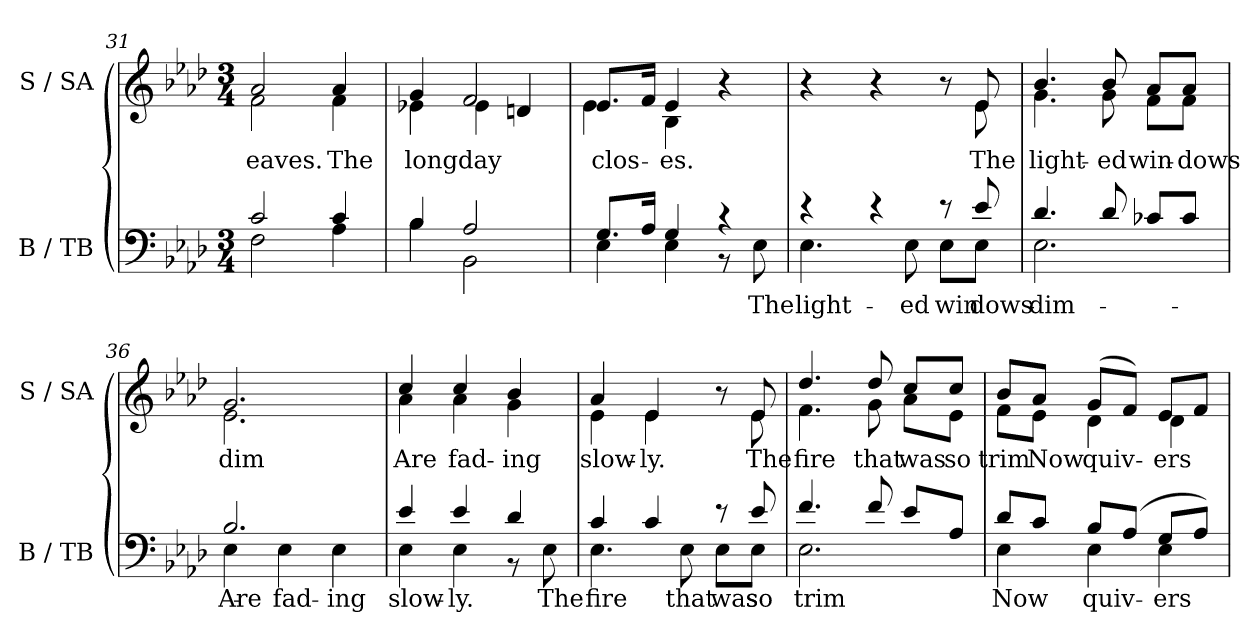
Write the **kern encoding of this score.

**kern	**text	**kern	**text
*part2	*part2	*part1	*part1
*staff2	*staff2	*staff1	*staff1
*I"B / TB	*	*I"S / SA	*
*I'B / TB	*	*I'S / SA	*
*clefF4	*	*clefG2	*
*k[b-e-a-d-]	*	*k[b-e-a-d-]	*
*A-:	*	*A-:	*
*M3/4	*	*M3/4	*
=31	=31	=31	=31
*^	*	*	*
!	!	!	!	!LO:LY:b:color=#000000
*	*	*	*^	*
2ci/	2Fi\	.	2a-i/	2fi\	eaves.
!	!	!	!	!	!LO:LY:b:color=#000000
4ci/	4A-i\	.	4a-i/	4fi\	The
=32	=32	=32	=32	=32	=32
!	!	!	!	!	!LO:LY:b:color=#000000
4B-i/	4B-i\	.	4gi/	4e-Xi\	long
!	!	!	!	!	!LO:LY:b:color=#000000
2A-i/	2BB-i\	.	2fi/	4e-i\	day
.	.	.	.	(4dni/	.
!!LO:PB:g=z	!!
=33	=33	=33	=33	=33	=33
!	!	!	!	!	!LO:LY:b:color=#000000
8.Gi/L	4E-i\	.	8.e-i/L	4e-i\	clos-
16A-i/Jk	.	.	16fi/Jk	.	.
!	!	!	!	!	!LO:LY:b:color=#000000
(4Gi/	4E-i\	.	(4e-i/	4B-i\	-es.
4r	8r	.	4r	4ryy	.
!	!	!LO:LY:b:color=#000000	!	!	!
.	8E-i\	The	.	.	.
=34	=34	=34	=34	=34	=34
!	!	!LO:LY:b:color=#000000	!	!	!
4r	4.E-i\	light-	4r	8ryy	.
*	*	*	*v	*v	*
4r	.	.	4r	.
!	!	!LO:LY:b:color=#000000	!	!
.	8E-i\	-ed	.	.
!	!	!LO:LY:b:color=#000000	!	!
8r	8E-i\L	win-	8r	.
!	!	!LO:LY:b:color=#000000	!	!
!	!	!	!	!LO:LY:b:color=#000000
*	*	*	*^	*
8e-i/	8E-i\J	-dows	8e-i/	8e-i\	The
=35	=35	=35	=35	=35	=35
!	!	!LO:LY:b:color=#000000	!	!	!
!	!	!	!	!	!LO:LY:b:color=#000000
4.d-i/	2.E-i\	dim	4.b-i/	4.gi\	light-
!	!	!	!	!	!LO:LY:b:color=#000000
8d-i/	.	.	8b-i/	8gi\	-ed
!	!	!	!	!	!LO:LY:b:color=#000000
8c-Xi/L	.	.	8a-i/L	8fi\L	win-
!	!	!	!	!	!LO:LY:b:color=#000000
8c-i/J	.	.	8a-i/J	8fi\J	-dows
=36	=36	=36	=36	=36	=36
!	!	!LO:LY:b:color=#000000	!	!	!
!	!	!	!	!	!LO:LY:b:color=#000000
2.B-i/	4E-i\	Are	2.gi/	2.e-i\	dim
!	!	!LO:LY:b:color=#000000	!	!	!
.	4E-i\	fad-	.	.	.
!	!	!LO:LY:b:color=#000000	!	!	!
.	4E-i\	-ing	.	.	.
=37	=37	=37	=37	=37	=37
!	!	!LO:LY:b:color=#000000	!	!	!
!	!	!	!	!	!LO:LY:b:color=#000000
4e-i/	4E-i\	slow-	4cci/	4a-i\	Are
!	!	!LO:LY:b:color=#000000	!	!	!
!	!	!	!	!	!LO:LY:b:color=#000000
4e-i/	4E-i\	-ly.	4cci/	4a-i\	fad-
!	!	!	!	!	!LO:LY:b:color=#000000
4d-i/	8r	.	4b-i/	4gi\	-ing
!	!	!LO:LY:b:color=#000000	!	!	!
.	8E-i\	The	.	.	.
=38	=38	=38	=38	=38	=38
!	!	!LO:LY:b:color=#000000	!	!	!
!	!	!	!	!	!LO:LY:b:color=#000000
4ci/	4.E-i\	fire	4a-i/	4e-i\	slow-
!	!	!	!	!	!LO:LY:b:color=#000000
4ci/	.	.	4e-i/	4e-i\	-ly.
!	!	!LO:LY:b:color=#000000	!	!	!
.	8E-i\	that	.	.	.
!	!	!LO:LY:b:color=#000000	!	!	!
8r	8E-i\L	was	8r	8ryy	.
!	!	!LO:LY:b:color=#000000	!	!	!
!	!	!	!	!	!LO:LY:b:color=#000000
8e-i/	8E-i\J	so	8e-i/	8e-i\	The
=39	=39	=39	=39	=39	=39
!	!	!LO:LY:b:color=#000000	!	!	!
!	!	!	!	!	!LO:LY:b:color=#000000
4.fi/	2.E-i\	trim	4.dd-i/	4.fi\	fire
!	!	!	!	!	!LO:LY:b:color=#000000
8fi/	.	.	8dd-i/	8gi\	that
!	!	!	!	!	!LO:LY:b:color=#000000
8e-i/L	.	.	8cci/L	8a-i\L	was
!	!	!	!	!	!LO:LY:b:color=#000000
8A-i/J	.	.	8cci/J	8e-i\J	so
!!LO:LB:g=z	!!
=40	=40	=40	=40	=40	=40
!	!	!LO:LY:b:color=#000000	!	!	!
!	!	!	!	!	!LO:LY:b:color=#000000
8d-i/L	4E-i\	Now	8b-i/L	8fi\L	trim
!	!	!	!	!	!LO:LY:b:color=#000000
8ci/J	.	.	8a-i/J	8e-i\J	Now
!	!	!LO:LY:b:color=#000000	!	!	!
!	!	!	!	!	!LO:LY:b:color=#000000
8B-i/L	4E-i\	quiv-	(8gi/L	4d-i\	quiv-
(8A-i/J	.	.	8fi/J)	.	.
!	!	!LO:LY:b:color=#000000	!	!	!
!	!	!	!	!	!LO:LY:b:color=#000000
8Gi/L	4E-i\	-ers	8e-i/L	4d-i\	-ers
8A-i/J)	.	.	8fi/J	.	.
*v	*v	*	*	*	*
*	*	*v	*v	*
=	=	=	=
*-	*-	*-	*-
